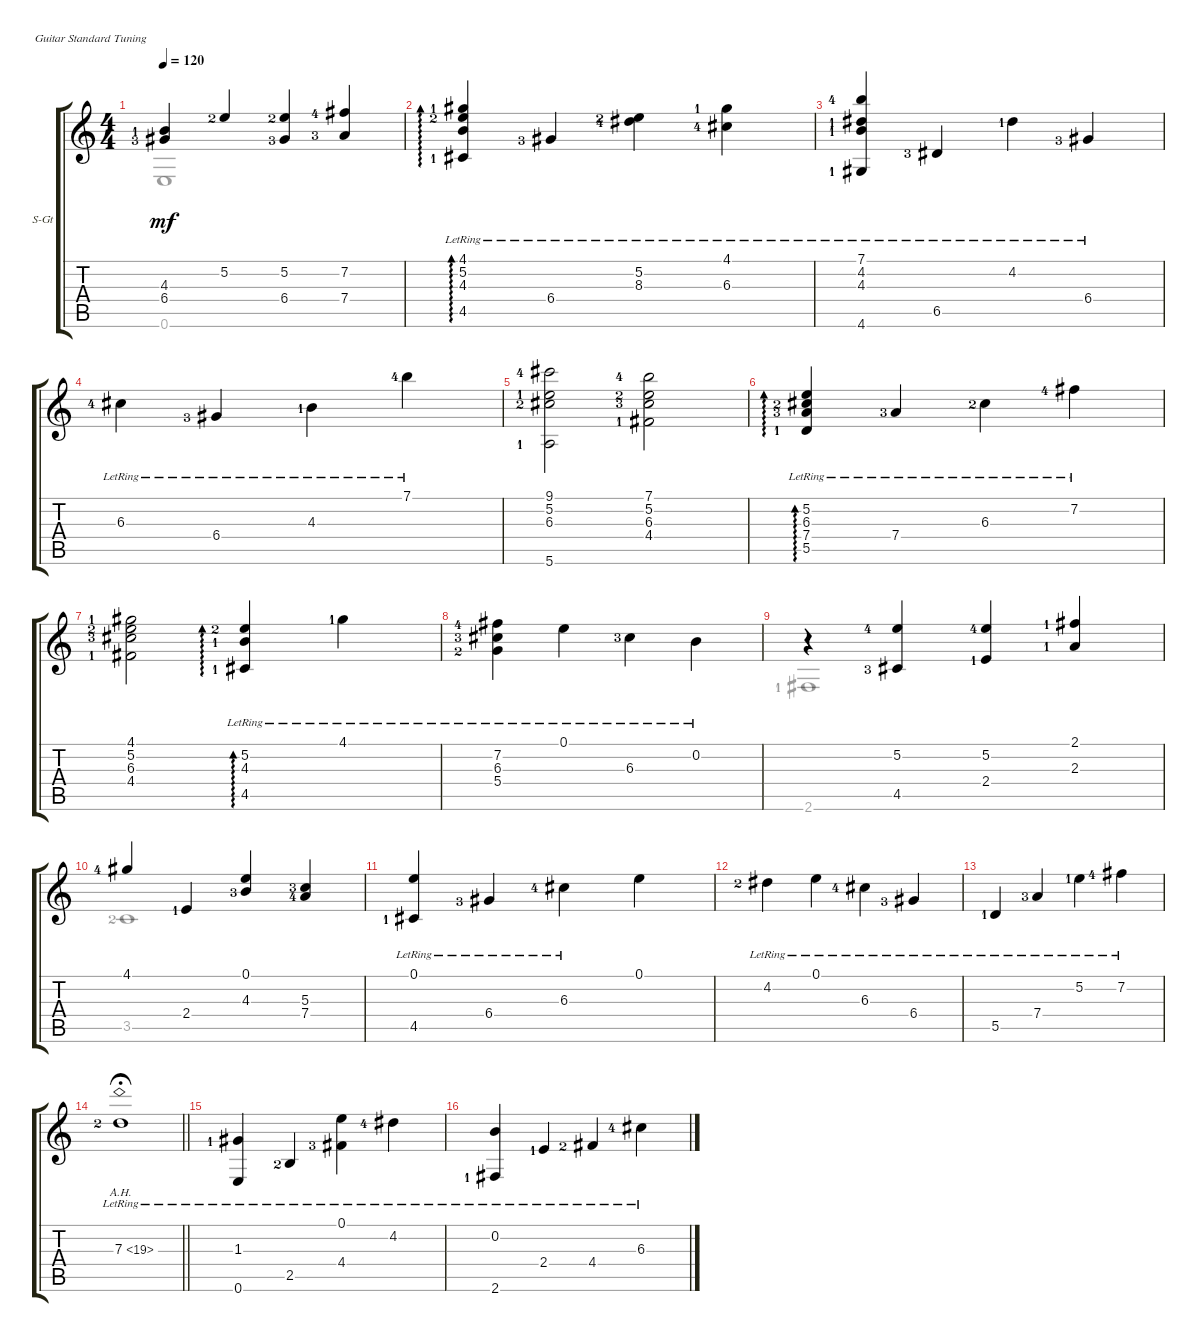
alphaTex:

\defaultSystemsLayout 4
\bracketExtendMode groupsimilarinstruments
\firstSystemTrackNameOrientation horizontal
\otherSystemsTrackNameOrientation horizontal
\track ("Steel Guitar" "S-Gt") {instrument acousticguitarsteel}
\staff {score tabs}
\tuning (E4 B3 G3 D3 A2 E2)
\voice
\ts (4 4)
\tempo 120
\clef g2
\ks c
(6.4{lf 4} 4.3{lf 2}).4{dy mf} 5.2{lf 3}.4 (5.2{lf 3} 6.4{lf 4}).4 (7.4{lf 4} 7.2{lf 5}).4 |
(4.5{lr lf 2} 4.1{lr lf 2} 5.2{lr lf 3} 4.3).4{ad 0} 6.4{lr lf 4}.4 (5.2{lr lf 3} 8.3{lr lf 5}).4 (4.1{lr lf 2} 6.3{lr lf 5}).4 |
(4.2{lr lf 2} 4.6{lr lf 2} 7.1{lr lf 5} 4.3{lr lf 2}).4 6.5{lr lf 4}.4 4.2{lr lf 2}.4 6.4{lr lf 4}.4 |
6.3{lr lf 5}.4 6.4{lr lf 4}.4 4.3{lr lf 2}.4 7.1{lr lf 5}.4 |
(9.1{lf 5} 6.3{lf 3} 5.2{lf 2} 5.6{lf 2}).2 (4.4{lf 2} 6.3{lf 4} 5.2{lf 3} 7.1{lf 5}).2 |
(5.5{lr lf 2} 7.4{lr lf 4} 6.3{lr lf 3} 5.2{lr}).4{ad 0} 7.4{lr lf 4}.4 6.3{lr lf 3}.4 7.2{lr lf 5}.4 |
(6.3{lf 4} 4.1{lf 2} 5.2{lf 3} 4.4{lf 2}).2 (4.5{lr lf 2} 4.3{lr lf 2} 5.2{lr lf 3}).4{ad 0} 4.1{lr lf 2}.4 |
(5.4{lr lf 3} 6.3{lr lf 4} 7.2{lr lf 5}).4 0.1{lr}.4 6.3{lr lf 4}.4 0.2{lr}.4 |
r.4 (5.2{lf 5} 4.5{lf 4}).4 (5.2{lf 5} 2.4{lf 2}).4 (2.1{lf 2} 2.3{lf 2}).4 |
4.1{lf 5}.4 2.4{lf 2}.4 (0.1 4.3{lf 4}).4 (7.4{lf 5} 5.3{lf 4}).4 |
(4.5{lr lf 2} 0.1{lr}).4 6.4{lr lf 4}.4 6.3{lr lf 5}.4 0.1.4 |
4.2{lr lf 3}.4 0.1{lr}.4 6.3{lr lf 5}.4 6.4{lr lf 4}.4 |
5.5{lr lf 2}.4 7.4{lr lf 4}.4 5.2{lr lf 2}.4 7.2{lr lf 5}.4 |
\barLineRight lightlight
7.3{ah 12 lr lf 3}.1{fermata (medium 0.81)} |
(1.3{lr lf 2} 0.6{lr}).4 2.5{lr lf 3}.4 (4.4{lr lf 4} 0.1{lr}).4 4.2{lr lf 5}.4 |
(2.6{lr lf 2} 0.2{lr}).4 2.4{lr lf 2}.4 4.4{lr lf 3}.4 6.3{lr lf 5}.4
\voice
\clef g2
\ottava regular
\simile none
\ks c
0.6.1{dy mf} |
|
|
|
|
|
|
|
2.6{lf 2}.1 |
3.5{lf 3}.1 |
|
|
|
\barLineRight lightlight
|
|
